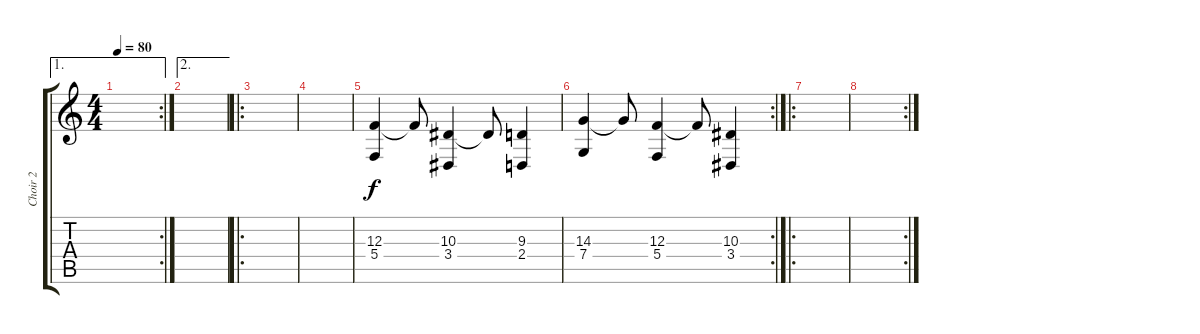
\track ("Choir 2" "Choir 2") {instrument choiraahs}
\staff {score tabs}
\tuning (D4 A3 F3 C3 G2 C2) {hide}
\ae 1
\rc 2
\ts (4 4)
\tempo 80
\clef g2
\ks c
|
\ae 2
|
\ro
|
|
(12.3 5.4).4{volume 12} 12.3{t}.8 (10.3 3.4).4{volume 12} 10.3{t}.8 (9.3 2.4).4{volume 12} |
\rc 2
(14.3 7.4).4{volume 12} 14.3{t}.8 (12.3 5.4).4{volume 12} 12.3{t}.8 (10.3 3.4).4{volume 12} |
\ro
|
\rc 2
